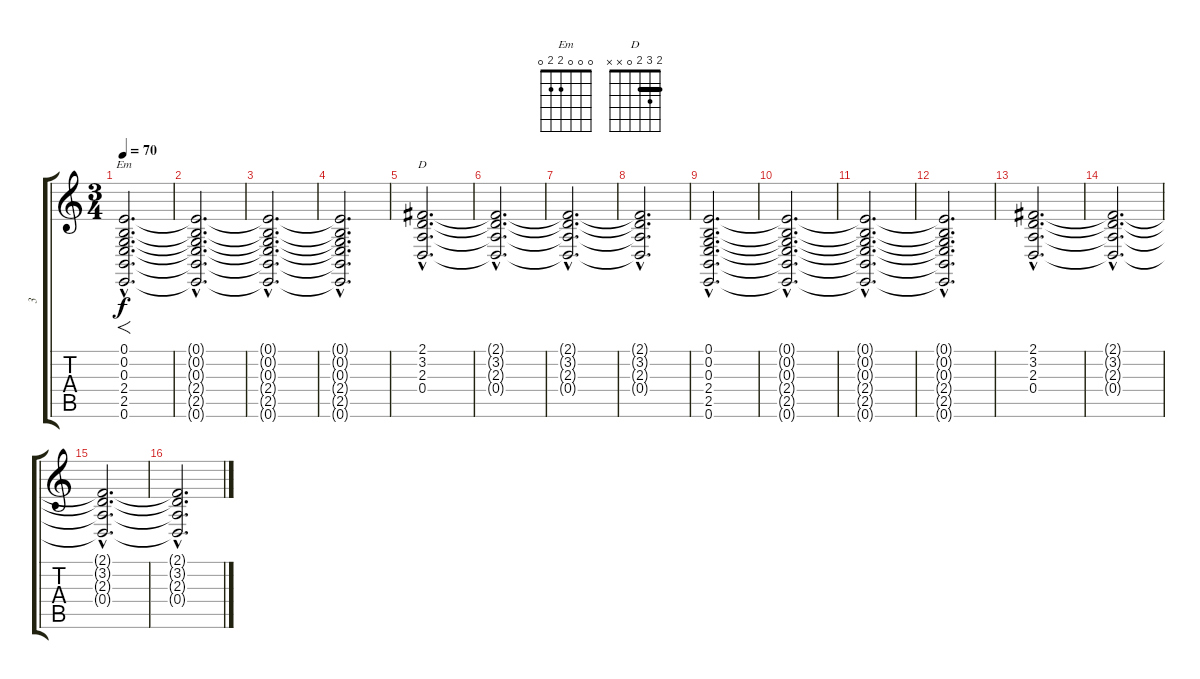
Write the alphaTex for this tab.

\track ("3" "3") {instrument pad6metallic}
\staff {score tabs}
\tuning (E4 B3 G3 D3 A2 E2) {hide}
\chord ("Em" 0 0 0 2 2 0)
\chord ("D" 2 3 2 0 x x) {barre 2}
\ts (3 4)
\tempo 70
\clef g2
\ks c
(0.1{hac} 0.2{hac} 0.3{hac} 2.4{hac} 2.5{hac} 0.6{hac}).2{f d ch "Em" dy f instrument pad6metallic} |
(0.1{hac t} 0.2{hac t} 0.3{hac t} 2.4{hac t} 2.5{hac t} 0.6{hac t}).2{d} |
(0.1{hac t} 0.2{hac t} 0.3{hac t} 2.4{hac t} 2.5{hac t} 0.6{hac t}).2{d} |
(0.1{hac t} 0.2{hac t} 0.3{hac t} 2.4{hac t} 2.5{hac t} 0.6{hac t}).2{d} |
(2.1{hac} 3.2{hac} 2.3{hac} 0.4{hac}).2{d ch "D"} |
(2.1{hac t} 3.2{hac t} 2.3{hac t} 0.4{hac t}).2{d} |
(2.1{hac t} 3.2{hac t} 2.3{hac t} 0.4{hac t}).2{d} |
(2.1{hac t} 3.2{hac t} 2.3{hac t} 0.4{hac t}).2{d} |
(0.1{hac} 0.2{hac} 0.3{hac} 2.4{hac} 2.5{hac} 0.6{hac}).2{d} |
(0.1{hac t} 0.2{hac t} 0.3{hac t} 2.4{hac t} 2.5{hac t} 0.6{hac t}).2{d} |
(0.1{hac t} 0.2{hac t} 0.3{hac t} 2.4{hac t} 2.5{hac t} 0.6{hac t}).2{d} |
(0.1{hac t} 0.2{hac t} 0.3{hac t} 2.4{hac t} 2.5{hac t} 0.6{hac t}).2{d} |
(2.1{hac} 3.2{hac} 2.3{hac} 0.4{hac}).2{d} |
(2.1{hac t} 3.2{hac t} 2.3{hac t} 0.4{hac t}).2{d} |
(2.1{hac t} 3.2{hac t} 2.3{hac t} 0.4{hac t}).2{d} |
(2.1{hac t} 3.2{hac t} 2.3{hac t} 0.4{hac t}).2{d}
